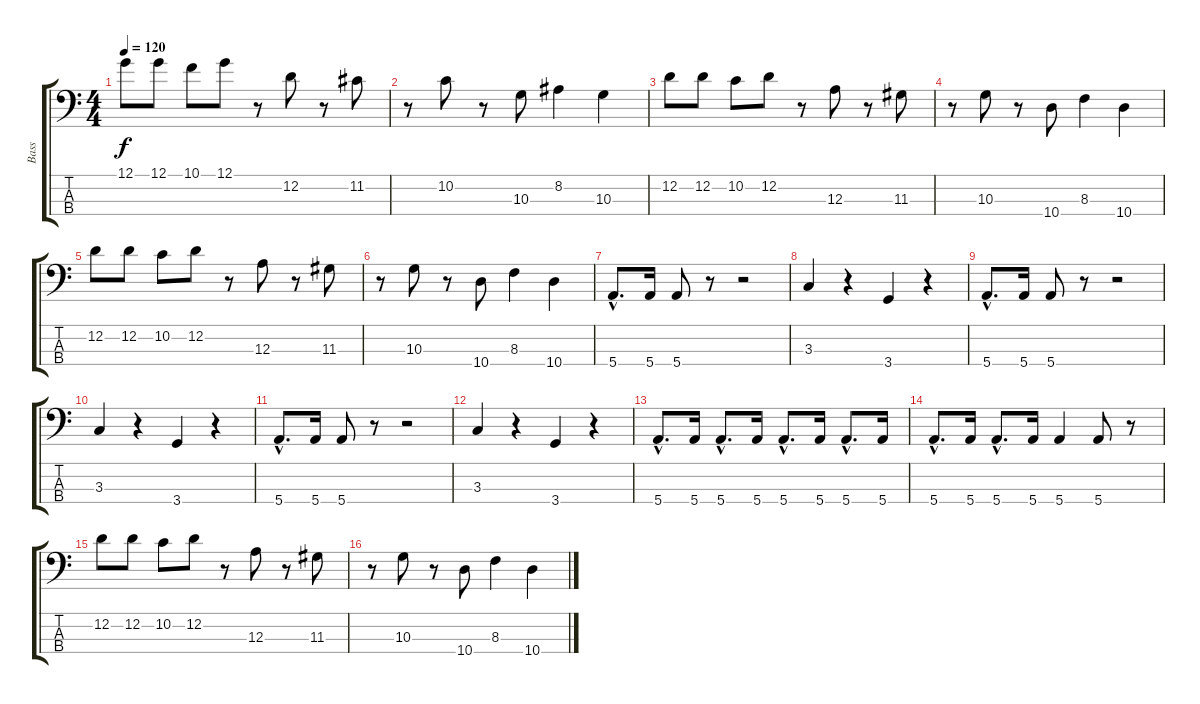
\track ("Bass" "Bass") {instrument electricbassfinger}
\staff {score tabs}
\tuning (G2 D2 A1 E1) {hide}
\ts (4 4)
\tempo 120
\clef f4
\ks c
12.1.8{dy f} 12.1.8 10.1.8 12.1.8 r.8 12.2.8 r.8 11.2.8 |
r.8 10.2.8 r.8 10.3.8 8.2.4 10.3.4 |
12.2.8 12.2.8 10.2.8 12.2.8 r.8 12.3.8 r.8 11.3.8 |
r.8 10.3.8 r.8 10.4.8 8.3.4 10.4.4 |
12.2.8 12.2.8 10.2.8 12.2.8 r.8 12.3.8 r.8 11.3.8 |
r.8 10.3.8 r.8 10.4.8 8.3.4 10.4.4 |
5.4{hac}.8{d} 5.4.16 5.4.8 r.8 r.2 |
3.3.4 r.4 3.4.4 r.4 |
5.4{hac}.8{d} 5.4.16 5.4.8 r.8 r.2 |
3.3.4 r.4 3.4.4 r.4 |
5.4{hac}.8{d} 5.4.16 5.4.8 r.8 r.2 |
3.3.4 r.4 3.4.4 r.4 |
5.4{hac}.8{d} 5.4.16 5.4{hac}.8{d} 5.4.16 5.4{hac}.8{d} 5.4.16 5.4{hac}.8{d} 5.4.16 |
5.4{hac}.8{d} 5.4.16 5.4{hac}.8{d} 5.4.16 5.4.4 5.4.8 r.8 |
12.2.8 12.2.8 10.2.8 12.2.8 r.8 12.3.8 r.8 11.3.8 |
r.8 10.3.8 r.8 10.4.8 8.3.4 10.4.4
